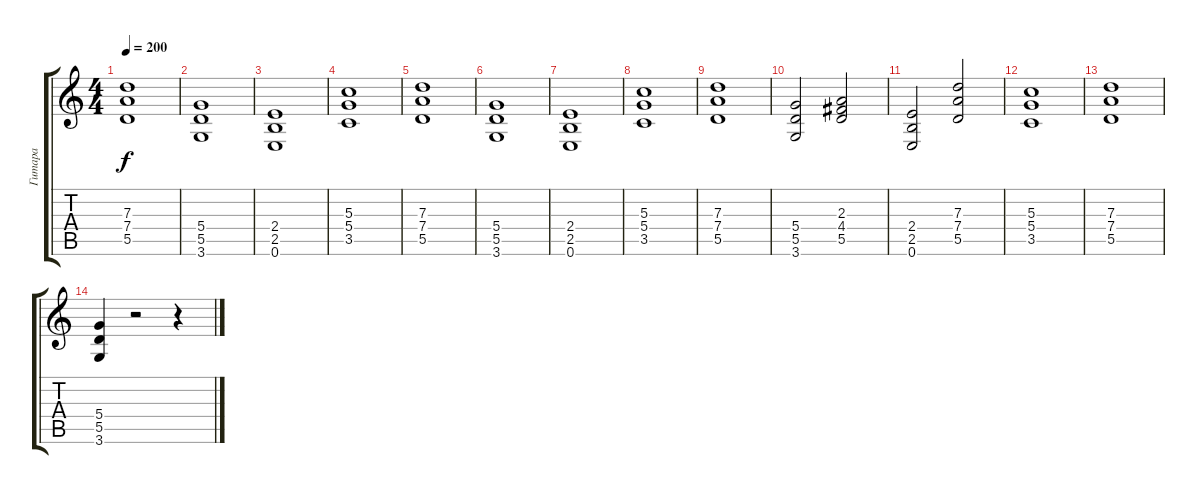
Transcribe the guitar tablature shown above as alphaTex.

\track ("Гитара" "Гитара") {instrument distortionguitar}
\staff {score tabs}
\tuning (E4 B3 G3 D3 A2 E2) {hide}
\ts (4 4)
\tempo 200
\clef g2
\ks c
(7.3 7.4 5.5).1{dy f} |
(5.4 5.5 3.6).1 |
(2.4 2.5 0.6).1 |
(5.3 5.4 3.5).1 |
(7.3 7.4 5.5).1 |
(5.4 5.5 3.6).1 |
(2.4 2.5 0.6).1 |
(5.3 5.4 3.5).1 |
(7.3 7.4 5.5).1 |
(5.4 5.5 3.6).2 (2.3 4.4 5.5).2 |
(2.4 2.5 0.6).2 (7.3 7.4 5.5).2 |
(5.3 5.4 3.5).1 |
(7.3 7.4 5.5).1 |
(5.4 5.5 3.6).4 r.2 r.4
